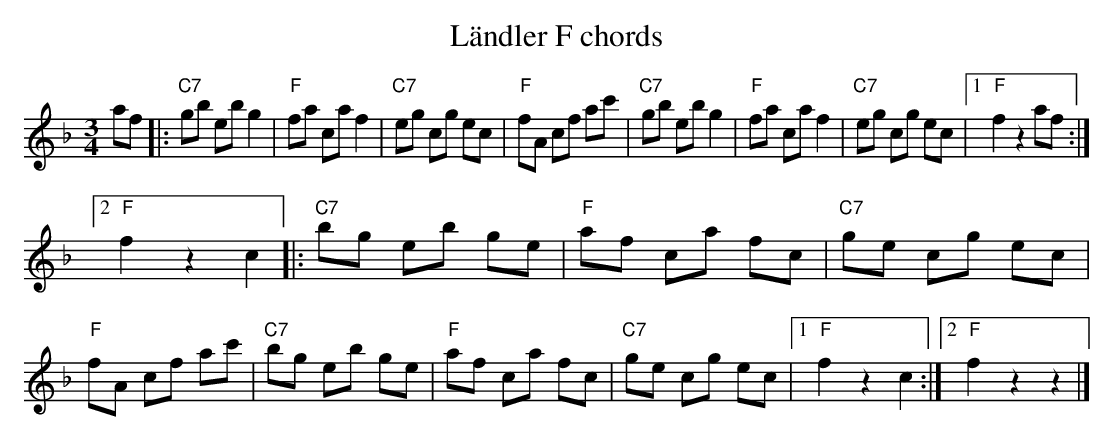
X:1
T: Ländler F chords
M:3/4
L:1/8
K:F %%MIDI gchordon
af |: "C7"gb eb g2 | "F"fa ca f2 | "C7"eg cg ec | "F"fA cf ac' | "C7"gb eb g2 | "F"fa ca f2 | "C7"eg cg ec |1 "F"f2 z2 af :|2
"F"f2z2c2 |:"C7"bg eb ge | "F"af ca fc | "C7"ge cg ec | "F"fA cf ac' | "C7"bg eb ge | "F"af ca fc | "C7"ge cg ec |1 "F"f2z2c2 :|2 "F"f2z2z2 |]
